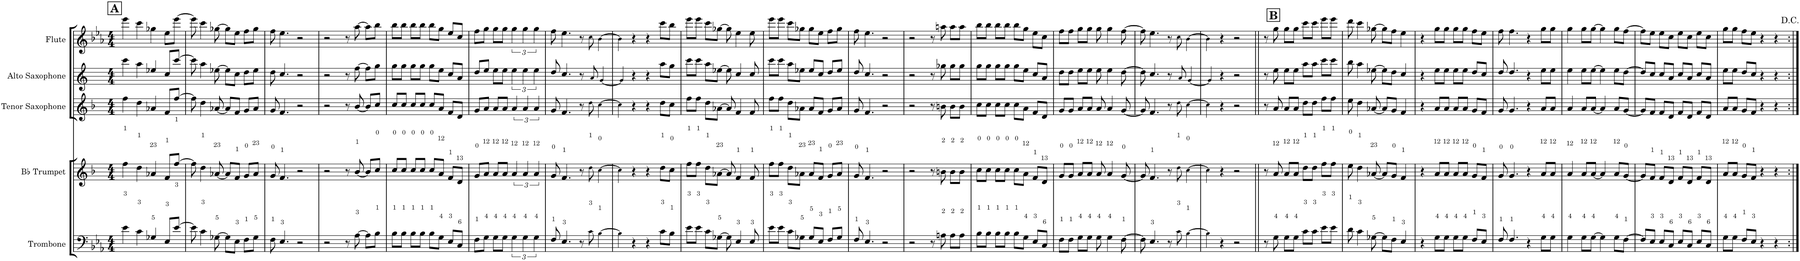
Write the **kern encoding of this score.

**kern	**kern	**kern	**kern	**kern
*part5	*part4	*part3	*part2	*part1
*staff5	*staff4	*staff3	*staff2	*staff1
*I"Trombone	*I"Bb Trumpet	*I"Tenor Saxophone	*I"Alto Saxophone	*I"Flute
*I'Tbn.	*I'Bb Tpt.	*I'T. Sax.	*I'A. Sax.	*I'Fl.
*clefF4	*clefG2	*clefG2	*clefG2	*clefG2
*	*Trd1c2	*Trd8c14	*Trd5c9	*
*k[b-e-a-]	*k[b-]	*k[b-]	*k[]	*k[b-e-a-]
*M4/4	*M4/4	*M4/4	*M4/4	*M4/4
!!LO:REH:place=s1:a:B:cj:fs=14:t=A
=1	=1	=1	=1	=1
4e-\	4ff\	4ff\	4ccc\	4eee-\
4c\	4dd\	4dd\	4aa\	4ccc\
4G-X/	4a-X/	4a-X/	4ee-X/	4gg-X\
8E-/L	8f/L	8f/L	8cc/L	8ee-\L
[8e-/J	[8ff/J	[8ff/J	[8ccc/J	[8eee-\J
=2	=2	=2	=2	=2
8e-\]	8ff\]	8ff\]	8ccc\]	8eee-\]
4c\	4dd\	4dd\	4aa\	4ccc\
[8G-X\	[8a-X/	[8a-X/	[8ee-X\	[8gg-X\
8G-\L]	8a-/L]	8a-/L]	8ee-\L]	8gg-\L]
8E-\J	8f/J	8f/J	8cc\J	8ee-\J
8F\L	8g/L	8g/L	8dd\L	8ff\L
8G-\J	8a-/J	8a-/J	8ee-\J	8gg-\J
=3	=3	=3	=3	=3
8F\	8g/	8g/	8dd\	8ff\
4.E-/	4.f/	4.f/	4.cc/	4.ee-\
2r	2r	2r	2r	2r
=4	=4	=4	=4	=4
2r	2r	2r	2r	2r
8r	8r	8r	8r	8r
[8A-\	[8b-/	[8b-/	[8ff\	[8aa-\
8A-\L]	8b-/L]	8b-/L]	8ff\L]	8aa-\L]
8B-\J	8cc/J	8cc/J	8gg\J	8bb-\J
=5	=5	=5	=5	=5
8B-\L	8cc/L	8cc/L	8gg\L	8bb-\L
8B-\J	8cc/J	8cc/J	8gg\J	8bb-\J
8B-\L	8cc/L	8cc/L	8gg\L	8bb-\L
8B-\J	8cc/J	8cc/J	8gg\J	8bb-\J
8B-\L	8cc/L	8cc/L	8gg\L	8bb-\L
8G\J	8a/J	8a/J	8ee\J	8gg\J
8E-/L	8f/L	8f/L	8cc/L	8ee-/L
8C/J	8d/J	8d/J	8a/J	8cc/J
=6	=6	=6	=6	=6
8F\L	8g/L	8g/L	8dd/L	8ff\L
8G\J	8a/J	8a/J	8ee/J	8gg\J
8G\L	8a/L	8a/L	8ee\L	8gg\L
8G\J	8a/J	8a/J	8ee\J	8gg\J
6G\	6a/	6a/	6ee\	6gg\
6G\	6a/	6a/	6ee\	6gg\
6G\	6a/	6a/	6ee\	6gg\
=7	=7	=7	=7	=7
8F/	8g/	8g/	8dd/	8ff\
4.E-/	4.f/	4.f/	4.cc/	4.ee-\
8r	8r	8r	8r	8r
8c!\	8dd!\	8dd!\	8a!/	8cc!\
[4B-!\	[4cc!\	[4cc!\	[4g!/	[4b-!\
=8	=8	=8	=8	=8
4B-!\]	4cc!\]	4cc!\]	4g!/]	4b-!\]
4r	4r	4r	4r	4r
4r	4r	4r	4r	4r
8c\L	8dd\L	8dd\L	8aa\L	8ccc\L
8B-\J	8cc\J	8cc\J	8gg\J	8bb-\J
=9	=9	=9	=9	=9
8e-\L	8ff\L	8ff\L	8ccc\L	8eee-\L
8e-\J	8ff\J	8ff\J	8ccc\J	8eee-\J
8c\L	8dd\L	8dd\L	8aa\L	8ccc\L
[8G-X\J	[8a-X\J	[8a-X\J	[8ee-X\J	[8gg-X\J
8G-\]	8a-/]	8a-/]	8ee-\]	8gg-\]
4E-/	4f/	4f/	4cc/	4ee-\
8E-/	8f/	8f/	8cc/	8ee-\
=10	=10	=10	=10	=10
8e-\L	8ff\L	8ff\L	8ccc\L	8eee-\L
8e-\J	8ff\J	8ff\J	8ccc\J	8eee-\J
8c\L	8dd\L	8dd\L	8aa\L	8ccc\L
8G-X\J	8a-X\J	8a-X\J	8ee-X\J	8gg-X\J
8G-/L	8a-/L	8a-/L	8ee-/L	8gg-\L
8E-/J	8f/J	8f/J	8cc/J	8ee-\J
8F/L	8g/L	8g/L	8dd/L	8ff\L
8G-/J	8a-/J	8a-/J	8ee-/J	8gg-\J
=11	=11	=11	=11	=11
8F/	8g/	8g/	8dd/	8ff\
4.E-/	4.f/	4.f/	4.cc/	4.ee-\
2r	2r	2r	2r	2r
=12	=12	=12	=12	=12
2r	2r	2r	2r	2r
8r	8r	8r	8r	8r
8An\	8bn\	8bn\	8gg-X\	8aan\
8A\L	8b\L	8b\L	8gg-\L	8aa\L
8A\J	8b\J	8b\J	8gg-\J	8aa\J
=13	=13	=13	=13	=13
8B-\L	8cc\L	8cc\L	8gg\L	8bb-\L
8B-\J	8cc\J	8cc\J	8gg\J	8bb-\J
8B-\L	8cc\L	8cc\L	8gg\L	8bb-\L
8B-\J	8cc\J	8cc\J	8gg\J	8bb-\J
8B-\L	8cc\L	8cc\L	8gg\L	8bb-\L
8G\J	8a\J	8a\J	8ee\J	8gg\J
8E-/L	8f/L	8f/L	8cc/L	8ee-\L
8C/J	8d/J	8d/J	8a/J	8cc\J
=14	=14	=14	=14	=14
8F\L	8g/L	8g/L	8dd\L	8ff\L
8F\J	8g/J	8g/J	8dd\J	8ff\J
8G\L	8a/L	8a/L	8ee\L	8gg\L
8G\J	8a/J	8a/J	8ee\J	8gg\J
8G\	8a/	8a/	8ee\	8gg\
4G\	4a/	4a/	4ee\	4gg\
[8F\	[8g/	[8g/	[8dd\	[8ff\
=15	=15	=15	=15	=15
8F\]	8g/]	8g/]	8dd\]	8ff\]
4.E-/	4.f/	4.f/	4.cc/	4.ee-\
8r	8r	8r	8r	8r
8c!\	8dd!\	8dd!\	8a!/	8cc!\
[4B-!\	[4cc!\	[4cc!\	[4g!/	[4b-!\
=16	=16	=16	=16	=16
4B-!\]	4cc!\]	4cc!\]	4g!/]	4b-!\]
4r	4r	4r	4r	4r
2r	2r	2r	2r	2r
!!LO:REH:place=s1:a:B:cj:fs=14:t=B:qo=0.5
=17||	=17||	=17||	=17||	=17||
8r	8r	8r	8r	8r
8G\	8a/	8a/	8ee\	8gg\
8G\L	8a/L	8a/L	8ee\L	8gg\L
8G\J	8a/J	8a/J	8ee\J	8gg\J
8c\L	8dd\L	8dd\L	8aa\L	8ccc\L
8c\J	8dd\J	8dd\J	8aa\J	8ccc\J
8e-\L	8ff\L	8ff\L	8ccc\L	8eee-\L
8e-\J	8ff\J	8ff\J	8ccc\J	8eee-\J
=18	=18	=18	=18	=18
8d\	8ee\	8ee\	8bb\	8ddd\
4c\	4dd\	4dd\	4aa\	4ccc\
[8G-X\	[8a-X/	[8a-X/	[8ee-X\	[8gg-X\
8G-\L]	8a-/L]	8a-/L]	8ee-\L]	8gg-\L]
8F\J	8g/J	8g/J	8dd\J	8ff\J
4E-/	4f/	4f/	4cc/	4ee-\
=19	=19	=19	=19	=19
4r	4r	4r	4r	4r
8G\L	8a/L	8a/L	8ee\L	8gg\L
8G\J	8a/J	8a/J	8ee\J	8gg\J
8G\L	8a/L	8a/L	8ee\L	8gg\L
8G\J	8a/J	8a/J	8ee\J	8gg\J
8F/L	8g/L	8g/L	8dd/L	8ff\L
8E-/J	8f/J	8f/J	8cc/J	8ee-\J
=20	=20	=20	=20	=20
8F/	8g/	8g/	8dd/	8ff\
4.F/	4.g/	4.g/	4.dd/	4.ff\
4r	4r	4r	4r	4r
8G\L	8a/L	8a/L	8ee\L	8gg\L
8G\J	8a/J	8a/J	8ee\J	8gg\J
=21	=21	=21	=21	=21
4G\	4a/	4a/	4ee\	4gg\
8G\L	8a/L	8a/L	8ee\L	8gg\L
[8G\J	[8a/J	[8a/J	[8ee\J	[8gg\J
4G\]	4a/]	4a/]	4ee\]	4gg\]
8G\L	8a/L	8a/L	8ee\L	8gg\L
[8F\J	[8g/J	[8g/J	[8dd\J	[8ff\J
=22	=22	=22	=22	=22
8F/L]	8g/L]	8g/L]	8dd/L]	8ff\L]
8E-/J	8f/J	8f/J	8cc/J	8ee-\J
8E-/L	8f/L	8f/L	8cc/L	8ee-\L
8C/J	8d/J	8d/J	8a/J	8cc\J
8E-/L	8f/L	8f/L	8cc/L	8ee-\L
8C/J	8d/J	8d/J	8a/J	8cc\J
8E-/L	8f/L	8f/L	8cc/L	8ee-\L
8C/J	8d/J	8d/J	8a/J	8cc\J
=23	=23	=23	=23	=23
8G\L	8a/L	8a/L	8ee\L	8gg\L
8G\J	8a/J	8a/J	8ee\J	8gg\J
8F/L	8g/L	8g/L	8dd/L	8ff\L
8E-/J	8f/J	8f/J	8cc/J	8ee-\J
4r	4r	4r	4r	4r
4r	4r	4r	4r	4r
=:|!	=:|!	=:|!	=:|!	=:|!
*-	*-	*-	*-	*-
